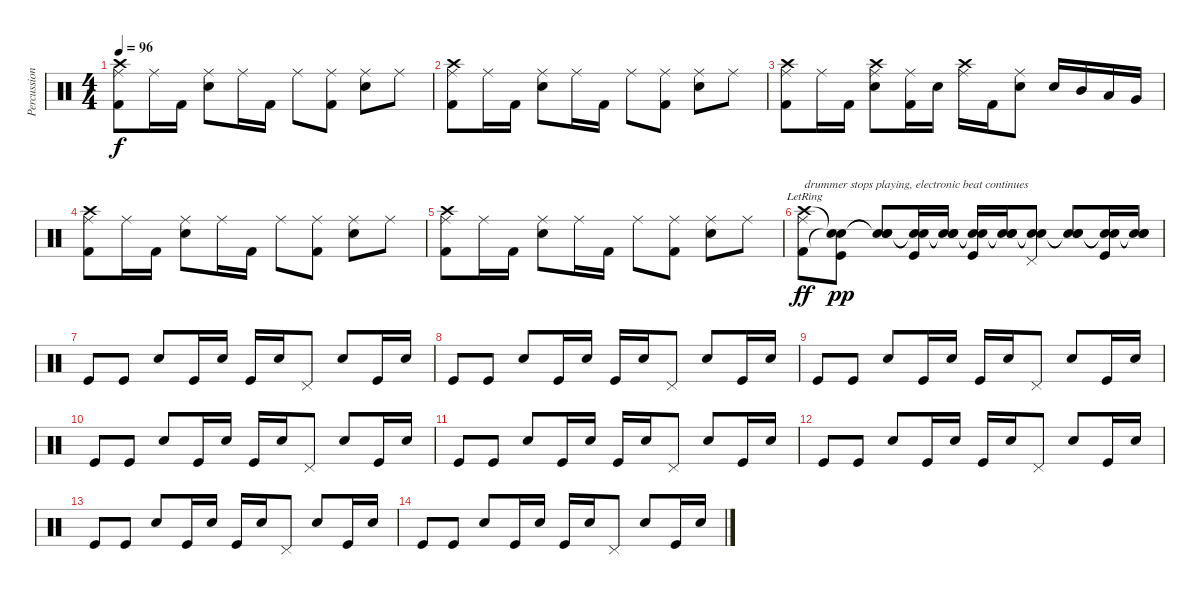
\track ("Percussion" "Percussion") {instrument percussion}
\staff {score}
\articulation defaults
\ts (4 4)
\tempo 96
\clef neutral
\ks c
("Crash high (hit)" "Ride (middle)" "Kick (hit) 2").8{dy f} "Ride (middle)".16 "Kick (hit) 2".16 ("Ride (middle)" "Electric Snare (hit)").8 "Ride (middle)".16 "Kick (hit) 2".16 "Ride (middle)".8 ("Ride (middle)" "Kick (hit) 2").8 ("Ride (middle)" "Electric Snare (hit)").8 "Ride (middle)".8 |
("Crash high (hit)" "Ride (middle)" "Kick (hit) 2").8 "Ride (middle)".16 "Kick (hit) 2".16 ("Ride (middle)" "Electric Snare (hit)").8 "Ride (middle)".16 "Kick (hit) 2".16 "Ride (middle)".8 ("Ride (middle)" "Kick (hit) 2").8 ("Ride (middle)" "Electric Snare (hit)").8 "Ride (middle)".8 |
("Crash high (hit)" "Ride (middle)" "Kick (hit) 2").8 "Ride (middle)".16 "Kick (hit) 2".16 ("Crash high (hit)" "Ride (middle)" "Electric Snare (hit)").8 ("Ride (middle)" "Kick (hit) 2").16 "Electric Snare (hit)".16 ("Crash high (hit)" "Ride (middle)").16 "Kick (hit) 2".16 ("Ride (middle)" "Electric Snare (hit)").8 "Electric Snare (hit)".16 "Mid Tom (hit)".16 "Low Tom (hit)".16 "Very Low Tom (hit)".16 |
("Crash high (hit)" "Ride (middle)" "Kick (hit) 2").8 "Ride (middle)".16 "Kick (hit) 2".16 ("Ride (middle)" "Electric Snare (hit)").8 "Ride (middle)".16 "Kick (hit) 2".16 "Ride (middle)".8 ("Ride (middle)" "Kick (hit) 2").8 ("Ride (middle)" "Electric Snare (hit)").8 "Ride (middle)".8 |
("Crash high (hit)" "Ride (middle)" "Kick (hit) 2").8 "Ride (middle)".16 "Kick (hit) 2".16 ("Ride (middle)" "Electric Snare (hit)").8 "Ride (middle)".16 "Kick (hit) 2".16 "Ride (middle)".8 ("Ride (middle)" "Kick (hit) 2").8 ("Ride (middle)" "Electric Snare (hit)").8 "Ride (middle)".8 |
("Crash high (hit)"{lr} "Ride (middle)"{lr} "Kick (hit) 2"{lr}).8{txt "drummer stops playing, electronic beat continues" dy ff} ("Snare (hit)"{t} "Kick (hit)" "Snare (hit)"{t}).8{dy pp} ("Snare (hit)"{t} "Hand Clap (hit)" "Snare (hit)"{t}).8 ("Snare (hit)"{t} "Kick (hit)" "Snare (hit)"{t}).16 ("Snare (hit)"{t} "Hand Clap (hit)" "Snare (hit)"{t}).16 ("Snare (hit)"{t} "Kick (hit)" "Snare (hit)"{t}).16 ("Snare (hit)"{t} "Hand Clap (hit)" "Snare (hit)"{t}).16 ("Snare (hit)"{t} "Pedal Hi-Hat (hit)" "Snare (hit)"{t}).8 ("Snare (hit)"{t} "Hand Clap (hit)" "Snare (hit)"{t}).8 ("Snare (hit)"{t} "Kick (hit)" "Snare (hit)"{t}).16 ("Snare (hit)"{t} "Hand Clap (hit)" "Snare (hit)"{t}).16 |
"Kick (hit)".8 "Kick (hit)".8 "Hand Clap (hit)".8 "Kick (hit)".16 "Hand Clap (hit)".16 "Kick (hit)".16 "Hand Clap (hit)".16 "Pedal Hi-Hat (hit)".8 "Hand Clap (hit)".8 "Kick (hit)".16 "Hand Clap (hit)".16 |
"Kick (hit)".8 "Kick (hit)".8 "Hand Clap (hit)".8 "Kick (hit)".16 "Hand Clap (hit)".16 "Kick (hit)".16 "Hand Clap (hit)".16 "Pedal Hi-Hat (hit)".8 "Hand Clap (hit)".8 "Kick (hit)".16 "Hand Clap (hit)".16 |
"Kick (hit)".8{volume 10} "Kick (hit)".8 "Hand Clap (hit)".8 "Kick (hit)".16 "Hand Clap (hit)".16 "Kick (hit)".16 "Hand Clap (hit)".16 "Pedal Hi-Hat (hit)".8 "Hand Clap (hit)".8 "Kick (hit)".16 "Hand Clap (hit)".16 |
"Kick (hit)".8 "Kick (hit)".8 "Hand Clap (hit)".8 "Kick (hit)".16 "Hand Clap (hit)".16 "Kick (hit)".16 "Hand Clap (hit)".16 "Pedal Hi-Hat (hit)".8 "Hand Clap (hit)".8 "Kick (hit)".16 "Hand Clap (hit)".16 |
"Kick (hit)".8{volume 7} "Kick (hit)".8 "Hand Clap (hit)".8 "Kick (hit)".16 "Hand Clap (hit)".16 "Kick (hit)".16 "Hand Clap (hit)".16 "Pedal Hi-Hat (hit)".8 "Hand Clap (hit)".8 "Kick (hit)".16 "Hand Clap (hit)".16 |
"Kick (hit)".8 "Kick (hit)".8 "Hand Clap (hit)".8 "Kick (hit)".16 "Hand Clap (hit)".16 "Kick (hit)".16 "Hand Clap (hit)".16 "Pedal Hi-Hat (hit)".8 "Hand Clap (hit)".8 "Kick (hit)".16 "Hand Clap (hit)".16 |
"Kick (hit)".8{volume 2} "Kick (hit)".8 "Hand Clap (hit)".8 "Kick (hit)".16 "Hand Clap (hit)".16 "Kick (hit)".16 "Hand Clap (hit)".16 "Pedal Hi-Hat (hit)".8 "Hand Clap (hit)".8 "Kick (hit)".16 "Hand Clap (hit)".16 |
"Kick (hit)".8 "Kick (hit)".8 "Hand Clap (hit)".8 "Kick (hit)".16 "Hand Clap (hit)".16 "Kick (hit)".16 "Hand Clap (hit)".16 "Pedal Hi-Hat (hit)".8 "Hand Clap (hit)".8 "Kick (hit)".16 "Hand Clap (hit)".16
